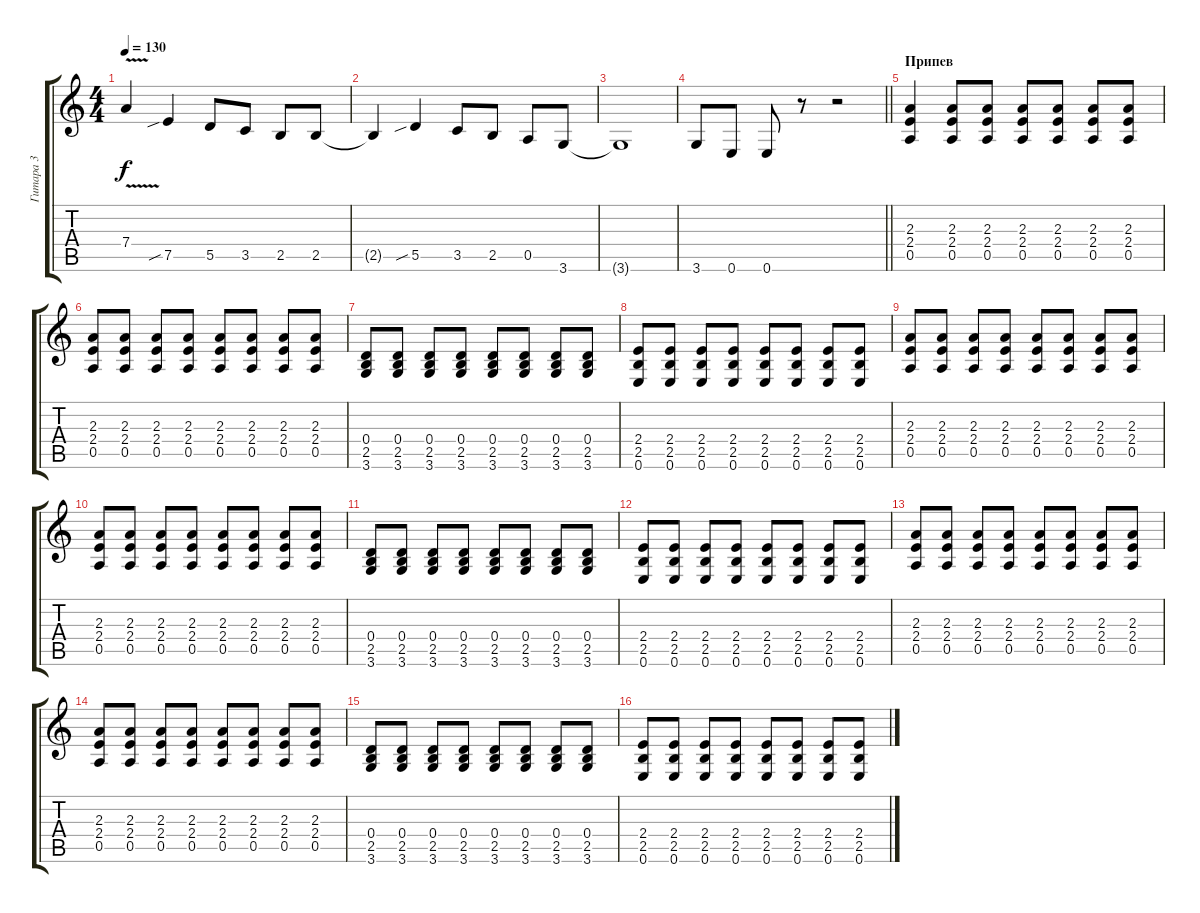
\track ("Гитара 3" "Гитара 3") {instrument distortionguitar}
\staff {score tabs}
\tuning (E4 B3 G3 D3 A2 E2) {hide}
\ts (4 4)
\tempo 130
\clef g2
\ks c
7.4{v}.4{dy f} 7.5{sib}.4 5.5.8 3.5.8 2.5.8 2.5.8 |
2.5{t}.4 5.5{sib}.4 3.5.8 2.5.8 0.5.8 3.6.8 |
3.6{t}.1 |
\barLineRight lightlight
3.6.8 0.6.8 0.6.8 r.8 r.2 |
\section ("" "Припев")
(2.3 2.4 0.5).4 (2.3 2.4 0.5).8 (2.3 2.4 0.5).8 (2.3 2.4 0.5).8 (2.3 2.4 0.5).8 (2.3 2.4 0.5).8 (2.3 2.4 0.5).8 |
(2.3 2.4 0.5).8 (2.3 2.4 0.5).8 (2.3 2.4 0.5).8 (2.3 2.4 0.5).8 (2.3 2.4 0.5).8 (2.3 2.4 0.5).8 (2.3 2.4 0.5).8 (2.3 2.4 0.5).8 |
(0.4 2.5 3.6).8 (0.4 2.5 3.6).8 (0.4 2.5 3.6).8 (0.4 2.5 3.6).8 (0.4 2.5 3.6).8 (0.4 2.5 3.6).8 (0.4 2.5 3.6).8 (0.4 2.5 3.6).8 |
(2.4 2.5 0.6).8 (2.4 2.5 0.6).8 (2.4 2.5 0.6).8 (2.4 2.5 0.6).8 (2.4 2.5 0.6).8 (2.4 2.5 0.6).8 (2.4 2.5 0.6).8 (2.4 2.5 0.6).8 |
(2.3 2.4 0.5).8 (2.3 2.4 0.5).8 (2.3 2.4 0.5).8 (2.3 2.4 0.5).8 (2.3 2.4 0.5).8 (2.3 2.4 0.5).8 (2.3 2.4 0.5).8 (2.3 2.4 0.5).8 |
(2.3 2.4 0.5).8 (2.3 2.4 0.5).8 (2.3 2.4 0.5).8 (2.3 2.4 0.5).8 (2.3 2.4 0.5).8 (2.3 2.4 0.5).8 (2.3 2.4 0.5).8 (2.3 2.4 0.5).8 |
(0.4 2.5 3.6).8 (0.4 2.5 3.6).8 (0.4 2.5 3.6).8 (0.4 2.5 3.6).8 (0.4 2.5 3.6).8 (0.4 2.5 3.6).8 (0.4 2.5 3.6).8 (0.4 2.5 3.6).8 |
(2.4 2.5 0.6).8 (2.4 2.5 0.6).8 (2.4 2.5 0.6).8 (2.4 2.5 0.6).8 (2.4 2.5 0.6).8 (2.4 2.5 0.6).8 (2.4 2.5 0.6).8 (2.4 2.5 0.6).8 |
(2.3 2.4 0.5).8 (2.3 2.4 0.5).8 (2.3 2.4 0.5).8 (2.3 2.4 0.5).8 (2.3 2.4 0.5).8 (2.3 2.4 0.5).8 (2.3 2.4 0.5).8 (2.3 2.4 0.5).8 |
(2.3 2.4 0.5).8 (2.3 2.4 0.5).8 (2.3 2.4 0.5).8 (2.3 2.4 0.5).8 (2.3 2.4 0.5).8 (2.3 2.4 0.5).8 (2.3 2.4 0.5).8 (2.3 2.4 0.5).8 |
(0.4 2.5 3.6).8 (0.4 2.5 3.6).8 (0.4 2.5 3.6).8 (0.4 2.5 3.6).8 (0.4 2.5 3.6).8 (0.4 2.5 3.6).8 (0.4 2.5 3.6).8 (0.4 2.5 3.6).8 |
(2.4 2.5 0.6).8 (2.4 2.5 0.6).8 (2.4 2.5 0.6).8 (2.4 2.5 0.6).8 (2.4 2.5 0.6).8 (2.4 2.5 0.6).8 (2.4 2.5 0.6).8 (2.4 2.5 0.6).8
